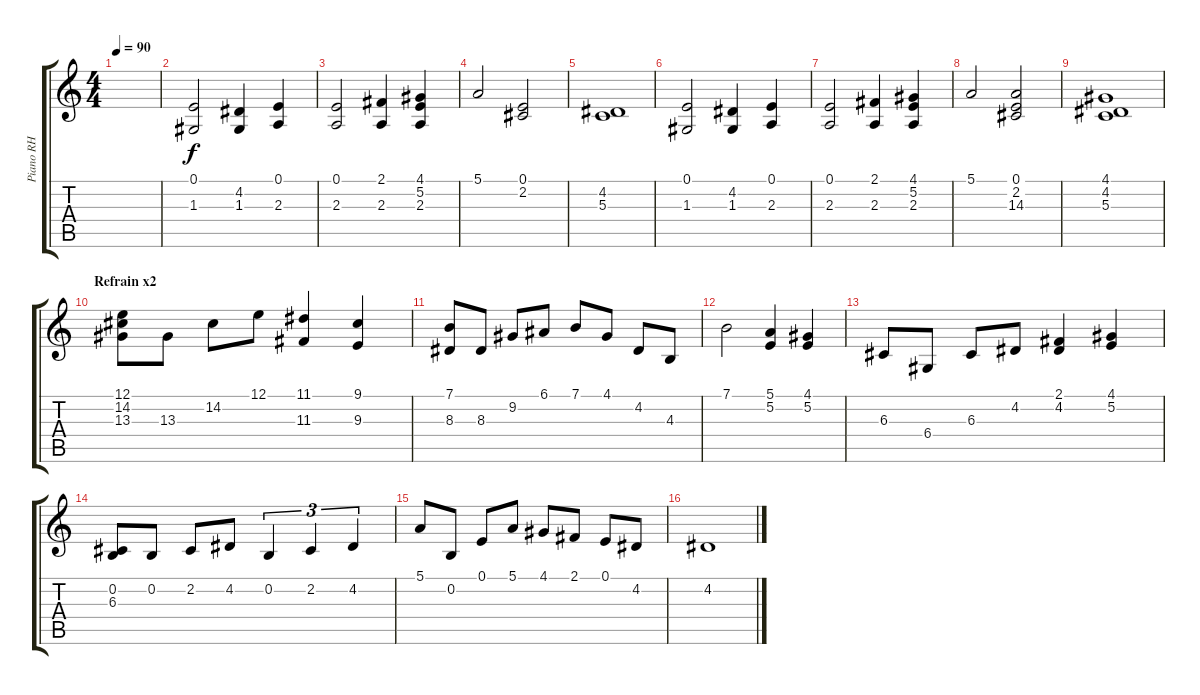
\track ("Piano RH" "Piano RH") {instrument acousticgrandpiano}
\staff {score tabs}
\tuning (E4 B3 G3 D3 A2 E2) {hide}
\ts (4 4)
\tempo 90
\clef g2
\ks c
|
(0.1 1.3).2 (4.2 1.3).4 (0.1 2.3).4 |
(0.1 2.3).2 (2.1 2.3).4 (4.1 5.2 2.3).4 |
5.1.2 (0.1 2.2).2 |
(4.2 5.3).1 |
(0.1 1.3).2 (4.2 1.3).4 (0.1 2.3).4 |
(0.1 2.3).2 (2.1 2.3).4 (4.1 5.2 2.3).4 |
5.1.2 (0.1 2.2 14.3).2 |
(4.1 4.2 5.3).1 |
\section ("" "Refrain x2")
(12.1 14.2 13.3).8 13.3.8 14.2.8 12.1.8 (11.1 11.3).4 (9.1 9.3).4 |
(7.1 8.3).8 8.3.8 9.2.8 6.1.8 7.1.8 4.1.8 4.2.8 4.3.8 |
7.1.2 (5.1 5.2).4 (4.1 5.2).4 |
6.3.8 6.4.8 6.3.8 4.2.8 (2.1 4.2).4 (4.1 5.2).4 |
(0.2 6.3).8 0.2.8 2.2.8 4.2.8 0.2.4{tu (3 2)} 2.2.4{tu (3 2)} 4.2.4{tu (3 2)} |
5.1.8 0.2.8 0.1.8 5.1.8 4.1.8 2.1.8 0.1.8 4.2.8 |
4.2.1
